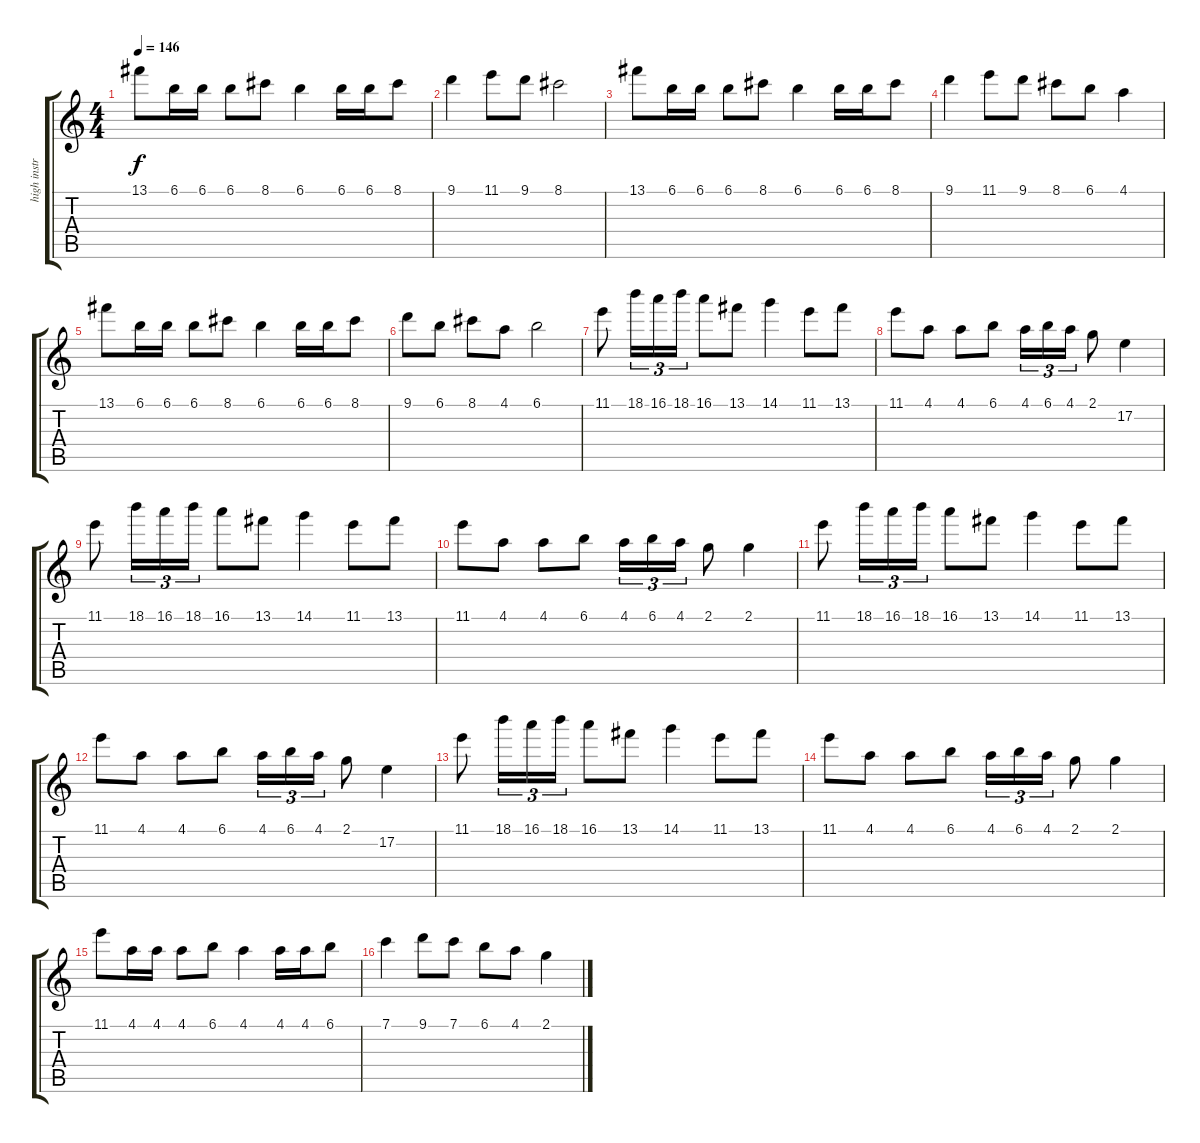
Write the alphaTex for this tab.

\track ("high instrument" "high instr") {instrument flute}
\staff {score tabs}
\tuning (F5 B3 G3 D3 A2 E2) {hide}
\ts (4 4)
\tempo 146
\clef g2
\ks c
13.1.8{dy f} 6.1.16 6.1.16 6.1.8 8.1.8 6.1.4 6.1.16 6.1.16 8.1.8 |
9.1.4 11.1.8 9.1.8 8.1.2 |
13.1.8 6.1.16 6.1.16 6.1.8 8.1.8 6.1.4 6.1.16 6.1.16 8.1.8 |
9.1.4 11.1.8 9.1.8 8.1.8 6.1.8 4.1.4 |
13.1.8 6.1.16 6.1.16 6.1.8 8.1.8 6.1.4 6.1.16 6.1.16 8.1.8 |
9.1.8 6.1.8 8.1.8 4.1.8 6.1.2 |
11.1.8 18.1.16{tu (3 2)} 16.1.16{tu (3 2)} 18.1.16{tu (3 2)} 16.1.8 13.1.8 14.1.4 11.1.8 13.1.8 |
11.1.8 4.1.8 4.1.8 6.1.8 4.1.16{tu (3 2)} 6.1.16{tu (3 2)} 4.1.16{tu (3 2)} 2.1.8 17.2.4 |
11.1.8 18.1.16{tu (3 2)} 16.1.16{tu (3 2)} 18.1.16{tu (3 2)} 16.1.8 13.1.8 14.1.4 11.1.8 13.1.8 |
11.1.8 4.1.8 4.1.8 6.1.8 4.1.16{tu (3 2)} 6.1.16{tu (3 2)} 4.1.16{tu (3 2)} 2.1.8 2.1.4 |
11.1.8 18.1.16{tu (3 2)} 16.1.16{tu (3 2)} 18.1.16{tu (3 2)} 16.1.8 13.1.8 14.1.4 11.1.8 13.1.8 |
11.1.8 4.1.8 4.1.8 6.1.8 4.1.16{tu (3 2)} 6.1.16{tu (3 2)} 4.1.16{tu (3 2)} 2.1.8 17.2.4 |
11.1.8 18.1.16{tu (3 2)} 16.1.16{tu (3 2)} 18.1.16{tu (3 2)} 16.1.8 13.1.8 14.1.4 11.1.8 13.1.8 |
11.1.8 4.1.8 4.1.8 6.1.8 4.1.16{tu (3 2)} 6.1.16{tu (3 2)} 4.1.16{tu (3 2)} 2.1.8 2.1.4 |
11.1.8 4.1.16 4.1.16 4.1.8 6.1.8 4.1.4 4.1.16 4.1.16 6.1.8 |
7.1.4 9.1.8 7.1.8 6.1.8 4.1.8 2.1.4
